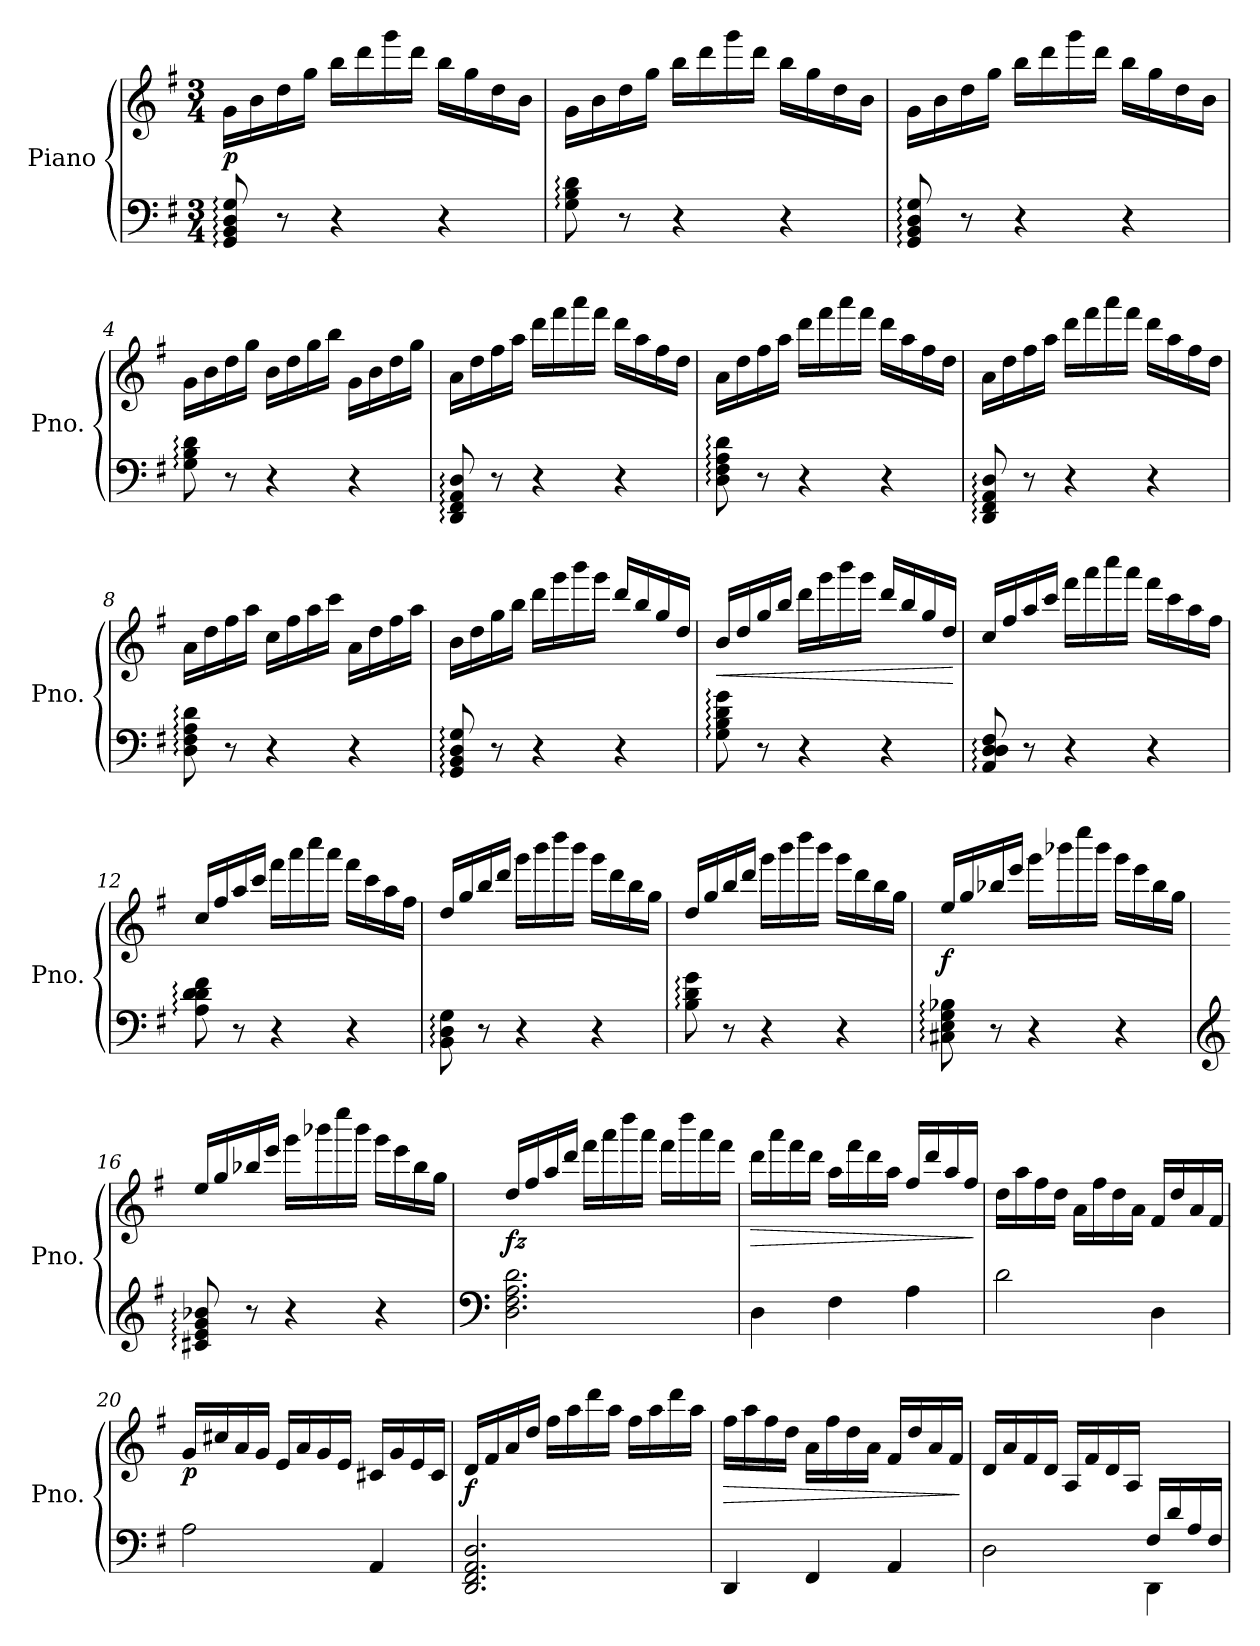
**kern	**kern	**dynam
*part1	*part1	*part1
*staff2	*staff1	*staff1/2
*I"Piano	*	*
*I'Pno.	*	*
*clefF4	*clefG2	*
*k[f#]	*k[f#]	*
*M3/4	*M3/4	*
*MM120	*MM120	*
=1	=1	=1
!	!	!LO:DY:b
8GG/: 8BB/: 8D/: 8G/:	16g\LL	p
.	16b\	.
8r	16dd\	.
.	16gg\JJ	.
4r	16bb\LL	.
.	16ddd\	.
.	16ggg\	.
.	16ddd\JJ	.
4r	16bb\LL	.
.	16gg\	.
.	16dd\	.
.	16b\JJ	.
=2	=2	=2
8G\: 8B\: 8d\:	16g\LL	.
.	16b\	.
8r	16dd\	.
.	16gg\JJ	.
4r	16bb\LL	.
.	16ddd\	.
.	16ggg\	.
.	16ddd\JJ	.
4r	16bb\LL	.
.	16gg\	.
.	16dd\	.
.	16b\JJ	.
=3	=3	=3
8GG/: 8BB/: 8D/: 8G/:	16g\LL	.
.	16b\	.
8r	16dd\	.
.	16gg\JJ	.
4r	16bb\LL	.
.	16ddd\	.
.	16ggg\	.
.	16ddd\JJ	.
4r	16bb\LL	.
.	16gg\	.
.	16dd\	.
.	16b\JJ	.
=4	=4	=4
8G\: 8B\: 8d\:	16g\LL	.
.	16b\	.
8r	16dd\	.
.	16gg\JJ	.
4r	16b\LL	.
.	16dd\	.
.	16gg\	.
.	16bb\JJ	.
4r	16g\LL	.
.	16b\	.
.	16dd\	.
.	16gg\JJ	.
!!LO:LB:g=z
=5	=5	=5
8DD/: 8FF#/: 8AA/: 8D/:	16a\LL	.
.	16dd\	.
8r	16ff#\	.
.	16aa\JJ	.
4r	16ddd\LL	.
.	16fff#\	.
.	16aaa\	.
.	16fff#\JJ	.
4r	16ddd\LL	.
.	16aa\	.
.	16ff#\	.
.	16dd\JJ	.
=6	=6	=6
8D\: 8F#\: 8A\: 8d\:	16a\LL	.
.	16dd\	.
8r	16ff#\	.
.	16aa\JJ	.
4r	16ddd\LL	.
.	16fff#\	.
.	16aaa\	.
.	16fff#\JJ	.
4r	16ddd\LL	.
.	16aa\	.
.	16ff#\	.
.	16dd\JJ	.
=7	=7	=7
8DD/: 8FF#/: 8AA/: 8D/:	16a\LL	.
.	16dd\	.
8r	16ff#\	.
.	16aa\JJ	.
4r	16ddd\LL	.
.	16fff#\	.
.	16aaa\	.
.	16fff#\JJ	.
4r	16ddd\LL	.
.	16aa\	.
.	16ff#\	.
.	16dd\JJ	.
=8	=8	=8
8D\: 8F#\: 8A\: 8d\:	16a\LL	.
.	16dd\	.
8r	16ff#\	.
.	16aa\JJ	.
4r	16cc\LL	.
.	16ff#\	.
.	16aa\	.
.	16ccc\JJ	.
4r	16a\LL	.
.	16dd\	.
.	16ff#\	.
.	16aa\JJ	.
!!LO:LB:g=z
=9	=9	=9
8GG/: 8BB/: 8D/: 8G/:	16b\LL	.
.	16dd\	.
8r	16gg\	.
.	16bb\JJ	.
4r	16ddd\LL	.
.	16ggg\	.
.	16bbb\	.
.	16ggg\JJ	.
4r	16ddd/LL	.
.	16bb/	.
.	16gg/	.
.	16dd/JJ	.
=10	=10	=10
!	!	!LO:HP:b
8G\: 8B\: 8d\: 8g\:	16b/LL	<
.	16dd/	.
8r	16gg/	.
.	16bb/JJ	.
4r	16ddd\LL	.
.	16ggg\	.
.	16bbb\	.
.	16ggg\JJ	.
4r	16ddd/LL	.
.	16bb/	.
.	16gg/	.
.	16dd/JJ	.
.	.	[
=11	=11	=11
8AA/: 8D/: 8D/: 8F#/:	16cc/LL	.
.	16ff#/	.
8r	16aa/	.
.	16ccc/JJ	.
4r	16fff#\LL	.
.	16aaa\	.
.	16cccc\	.
.	16aaa\JJ	.
4r	16fff#\LL	.
.	16ccc\	.
.	16aa\	.
.	16ff#\JJ	.
=12	=12	=12
8A\: 8d\: 8d\: 8f#\:	16cc/LL	.
.	16ff#/	.
8r	16aa/	.
.	16ccc/JJ	.
4r	16fff#\LL	.
.	16aaa\	.
.	16cccc\	.
.	16aaa\JJ	.
4r	16fff#\LL	.
.	16ccc\	.
.	16aa\	.
.	16ff#\JJ	.
!!LO:LB:g=z
=13	=13	=13
8BB\: 8D\: 8G\:	16dd/LL	.
.	16gg/	.
8r	16bb/	.
.	16ddd/JJ	.
4r	16ggg\LL	.
.	16bbb\	.
.	16dddd\	.
.	16bbb\JJ	.
4r	16ggg\LL	.
.	16ddd\	.
.	16bb\	.
.	16gg\JJ	.
=14	=14	=14
8B\: 8d\: 8g\:	16dd/LL	.
.	16gg/	.
8r	16bb/	.
.	16ddd/JJ	.
4r	16ggg\LL	.
.	16bbb\	.
.	16dddd\	.
.	16bbb\JJ	.
4r	16ggg\LL	.
.	16ddd\	.
.	16bb\	.
.	16gg\JJ	.
=15	=15	=15
!	!	!LO:DY:b
8C#X\: 8E\: 8G\: 8B-X\:	16ee/LL	f
.	16gg/	.
8r	16bb-X/	.
.	16eee/JJ	.
4r	16ggg\LL	.
.	16bbb-X\	.
.	16eeee\	.
.	16bbb-\JJ	.
4r	16ggg\LL	.
.	16eee\	.
.	16bb-\	.
.	16gg\JJ	.
=16	=16	=16
*clefG2	*	*
8c#X/: 8e/: 8g/: 8b-X/:	16ee/LL	.
.	16gg/	.
8r	16bb-X/	.
.	16eee/JJ	.
4r	16ggg\LL	.
.	16bbb-X\	.
.	16eeee\	.
.	16bbb-\JJ	.
4r	16ggg\LL	.
.	16eee\	.
.	16bb-\	.
.	16gg\JJ	.
!!LO:LB:g=z
=17	=17	=17
*clefF4	*	*
!	!	!LO:DY:b
2.D\ 2.F#\ 2.A\ 2.d\	16dd/LL	fz
.	16ff#/	.
.	16aa/	.
.	16ddd/JJ	.
.	16fff#\LL	.
.	16aaa\	.
.	16dddd\	.
.	16aaa\JJ	.
.	16fff#\LL	.
.	16dddd\	.
.	16aaa\	.
.	16fff#\JJ	.
=18	=18	=18
!	!	!LO:HP:b
4D\	16ddd\LL	>
.	16aaa\	.
.	16fff#\	.
.	16ddd\JJ	.
4F#\	16aa\LL	.
.	16fff#\	.
.	16ddd\	.
.	16aa\JJ	.
4A\	16ff#/LL	.
.	16ddd/	.
.	16aa/	.
.	16ff#/JJ	.
.	.	]
=19	=19	=19
2d\	16dd\LL	.
.	16aa\	.
.	16ff#\	.
.	16dd\JJ	.
.	16a\LL	.
.	16ff#\	.
.	16dd\	.
.	16a\JJ	.
4D\	16f#/LL	.
.	16dd/	.
.	16a/	.
.	16f#/JJ	.
=20	=20	=20
!	!	!LO:DY:b
2A\	16g/LL	p
.	16cc#X/	.
.	16a/	.
.	16g/JJ	.
.	16e/LL	.
.	16a/	.
.	16g/	.
.	16e/JJ	.
4AA/	16c#X/LL	.
.	16g/	.
.	16e/	.
.	16c#/JJ	.
!!LO:LB:g=z
=21	=21	=21
!	!	!LO:DY:b
2.DD/ 2.FF#/ 2.AA/ 2.D/	16d/LL	f
.	16f#/	.
.	16a/	.
.	16dd/JJ	.
.	16ff#\LL	.
.	16aa\	.
.	16ddd\	.
.	16aa\JJ	.
.	16ff#\LL	.
.	16aa\	.
.	16ddd\	.
.	16aa\JJ	.
=22	=22	=22
!	!	!LO:HP:b
4DD/	16ff#\LL	>
.	16aa\	.
.	16ff#\	.
.	16dd\JJ	.
4FF#/	16a\LL	.
.	16ff#\	.
.	16dd\	.
.	16a\JJ	.
4AA/	16f#/LL	.
.	16dd/	.
.	16a/	.
.	16f#/JJ	.
.	.	]
=23	=23	=23
*^	*	*
2ryy	2D\	16d/LL	.
.	.	16a/	.
.	.	16f#/	.
.	.	16d/JJ	.
.	.	16A/LL	.
.	.	16f#/	.
.	.	16d/	.
.	.	16A/JJ	.
16F#/LL	4DD\	4ryy	.
16d/	.	.	.
16A/	.	.	.
16F#/JJ	.	.	.
*v	*v	*	*
=	=	=
*-	*-	*-
